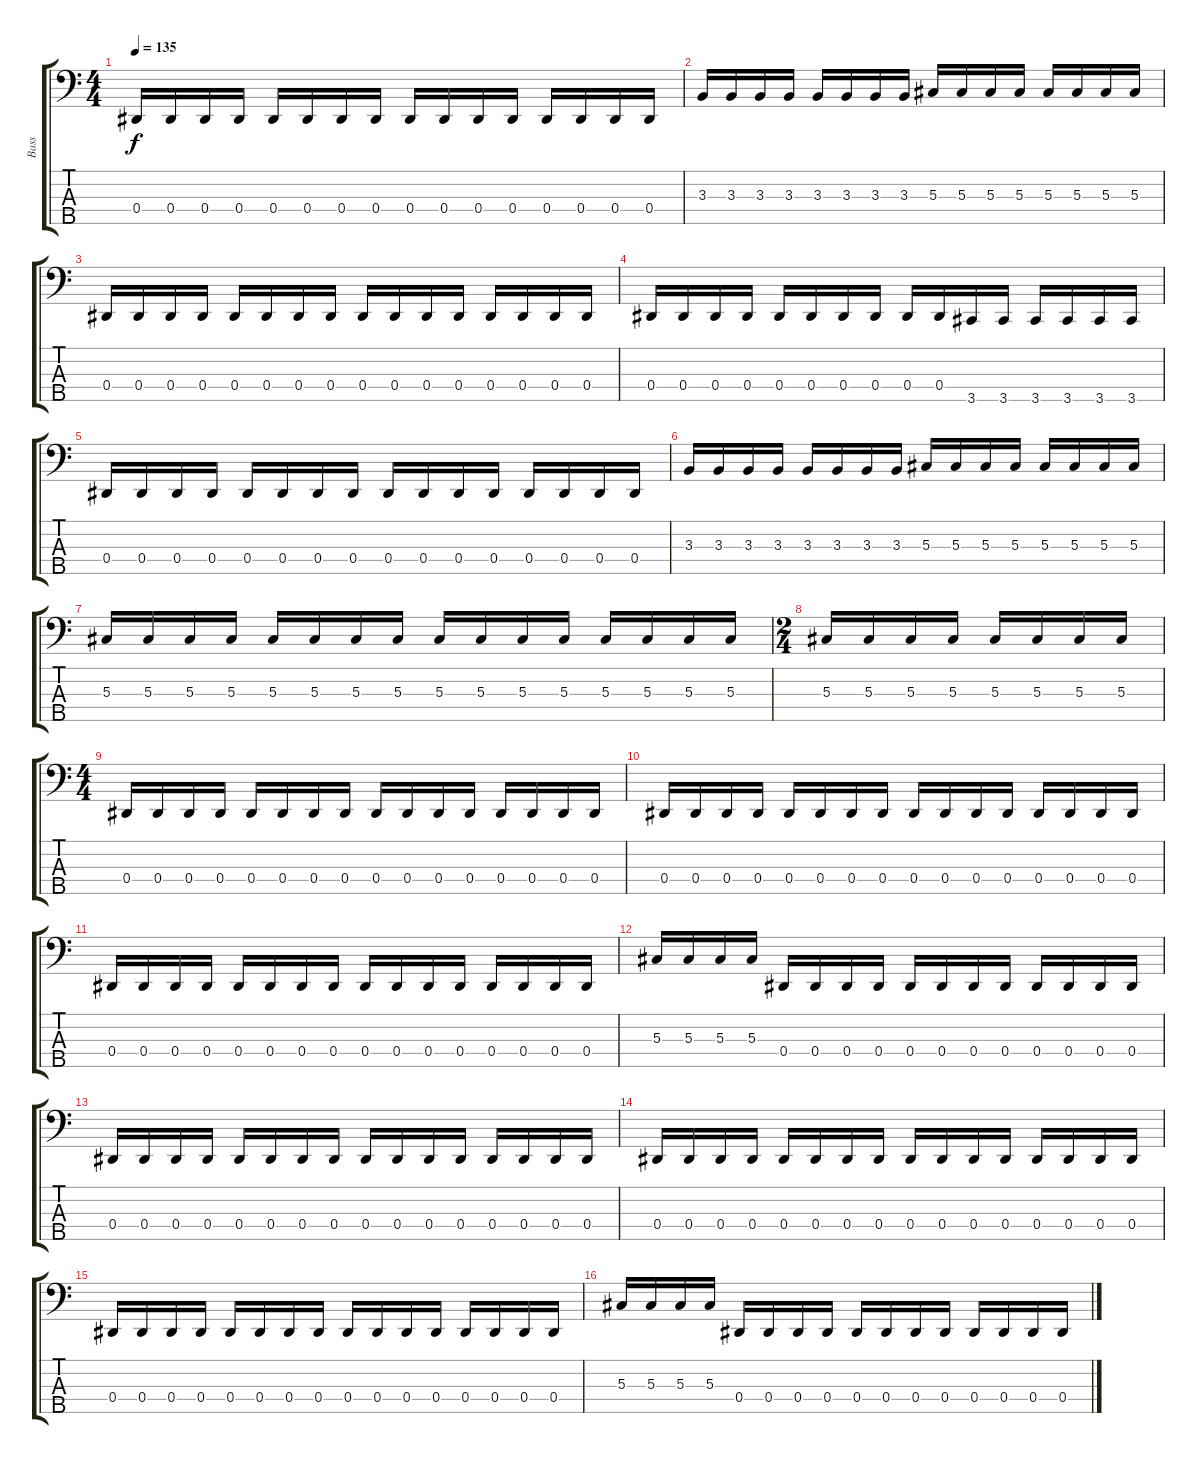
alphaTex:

\track ("Bass" "Bass") {instrument electricbasspick}
\staff {score tabs}
\tuning (Gb2 Db2 Ab1 Eb1 Bb0) {hide}
\ts (4 4)
\tempo 135
\clef f4
\ks c
0.4.16{dy f} 0.4.16 0.4.16 0.4.16 0.4.16 0.4.16 0.4.16 0.4.16 0.4.16 0.4.16 0.4.16 0.4.16 0.4.16 0.4.16 0.4.16 0.4.16 |
3.3.16 3.3.16 3.3.16 3.3.16 3.3.16 3.3.16 3.3.16 3.3.16 5.3.16 5.3.16 5.3.16 5.3.16 5.3.16 5.3.16 5.3.16 5.3.16 |
0.4.16 0.4.16 0.4.16 0.4.16 0.4.16 0.4.16 0.4.16 0.4.16 0.4.16 0.4.16 0.4.16 0.4.16 0.4.16 0.4.16 0.4.16 0.4.16 |
0.4.16 0.4.16 0.4.16 0.4.16 0.4.16 0.4.16 0.4.16 0.4.16 0.4.16 0.4.16 3.5.16 3.5.16 3.5.16 3.5.16 3.5.16 3.5.16 |
0.4.16 0.4.16 0.4.16 0.4.16 0.4.16 0.4.16 0.4.16 0.4.16 0.4.16 0.4.16 0.4.16 0.4.16 0.4.16 0.4.16 0.4.16 0.4.16 |
3.3.16 3.3.16 3.3.16 3.3.16 3.3.16 3.3.16 3.3.16 3.3.16 5.3.16 5.3.16 5.3.16 5.3.16 5.3.16 5.3.16 5.3.16 5.3.16 |
5.3.16 5.3.16 5.3.16 5.3.16 5.3.16 5.3.16 5.3.16 5.3.16 5.3.16 5.3.16 5.3.16 5.3.16 5.3.16 5.3.16 5.3.16 5.3.16 |
\ts (2 4)
5.3.16 5.3.16 5.3.16 5.3.16 5.3.16 5.3.16 5.3.16 5.3.16 |
\ts (4 4)
0.4.16 0.4.16 0.4.16 0.4.16 0.4.16 0.4.16 0.4.16 0.4.16 0.4.16 0.4.16 0.4.16 0.4.16 0.4.16 0.4.16 0.4.16 0.4.16 |
0.4.16 0.4.16 0.4.16 0.4.16 0.4.16 0.4.16 0.4.16 0.4.16 0.4.16 0.4.16 0.4.16 0.4.16 0.4.16 0.4.16 0.4.16 0.4.16 |
0.4.16 0.4.16 0.4.16 0.4.16 0.4.16 0.4.16 0.4.16 0.4.16 0.4.16 0.4.16 0.4.16 0.4.16 0.4.16 0.4.16 0.4.16 0.4.16 |
5.3.16 5.3.16 5.3.16 5.3.16 0.4.16 0.4.16 0.4.16 0.4.16 0.4.16 0.4.16 0.4.16 0.4.16 0.4.16 0.4.16 0.4.16 0.4.16 |
0.4.16 0.4.16 0.4.16 0.4.16 0.4.16 0.4.16 0.4.16 0.4.16 0.4.16 0.4.16 0.4.16 0.4.16 0.4.16 0.4.16 0.4.16 0.4.16 |
0.4.16 0.4.16 0.4.16 0.4.16 0.4.16 0.4.16 0.4.16 0.4.16 0.4.16 0.4.16 0.4.16 0.4.16 0.4.16 0.4.16 0.4.16 0.4.16 |
0.4.16 0.4.16 0.4.16 0.4.16 0.4.16 0.4.16 0.4.16 0.4.16 0.4.16 0.4.16 0.4.16 0.4.16 0.4.16 0.4.16 0.4.16 0.4.16 |
5.3.16 5.3.16 5.3.16 5.3.16 0.4.16 0.4.16 0.4.16 0.4.16 0.4.16 0.4.16 0.4.16 0.4.16 0.4.16 0.4.16 0.4.16 0.4.16
